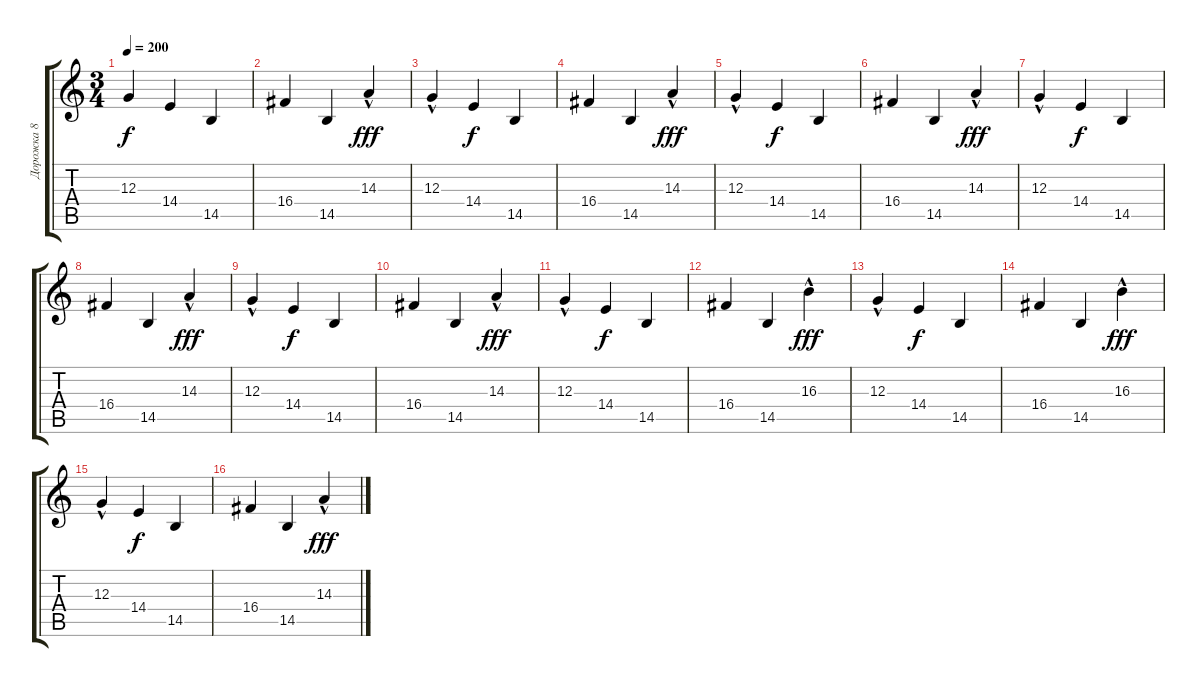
\track ("Дорожка 8" "Дорожка 8") {instrument electricgrandpiano}
\staff {score tabs}
\tuning (E4 B3 G3 D3 A2 E2) {hide}
\ts (3 4)
\tempo 200
\clef g2
\ks c
12.3.4{dy f} 14.4.4 14.5.4 |
16.4.4 14.5.4 14.3{hac}.4{dy fff} |
12.3{hac}.4 14.4.4{dy f} 14.5.4 |
16.4.4 14.5.4 14.3{hac}.4{dy fff} |
12.3{hac}.4 14.4.4{dy f} 14.5.4 |
16.4.4 14.5.4 14.3{hac}.4{dy fff} |
12.3{hac}.4 14.4.4{dy f} 14.5.4 |
16.4.4 14.5.4 14.3{hac}.4{dy fff} |
12.3{hac}.4 14.4.4{dy f} 14.5.4 |
16.4.4 14.5.4 14.3{hac}.4{dy fff} |
12.3{hac}.4 14.4.4{dy f} 14.5.4 |
16.4.4 14.5.4 16.3{hac}.4{dy fff} |
12.3{hac}.4 14.4.4{dy f} 14.5.4 |
16.4.4 14.5.4 16.3{hac}.4{dy fff} |
12.3{hac}.4 14.4.4{dy f} 14.5.4 |
16.4.4 14.5.4 14.3{hac}.4{dy fff}
